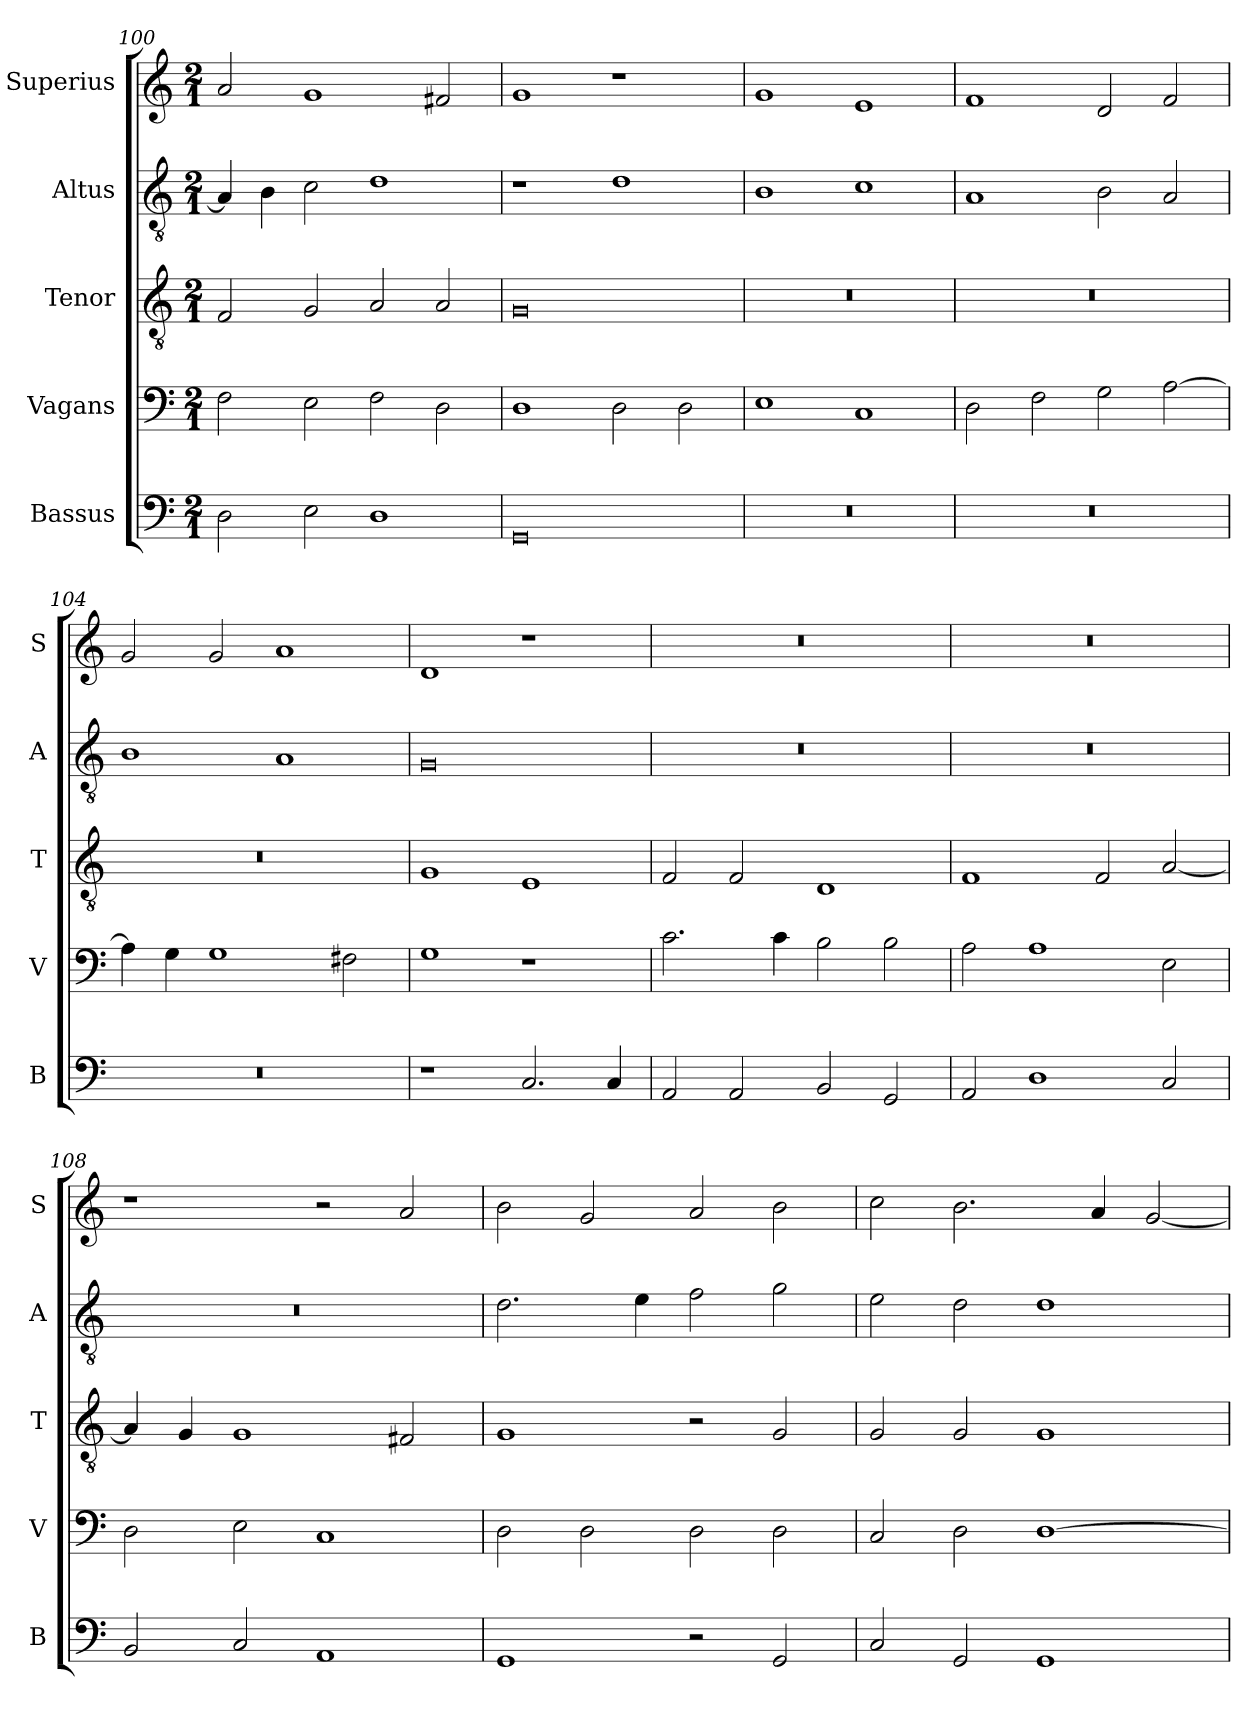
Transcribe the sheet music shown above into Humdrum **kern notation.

**kern	**kern	**kern	**kern	**kern
*part5	*part4	*part3	*part2	*part1
*staff5	*staff4	*staff3	*staff2	*staff1
*I"Bassus	*I"Vagans	*I"Tenor	*I"Altus	*I"Superius
*I'B	*I'V	*I'T	*I'A	*I'S
*clefF4	*clefF4	*clefGv2	*clefGv2	*clefG2
*k[]	*k[]	*k[]	*k[]	*k[]
*M2/1	*M2/1	*M2/1	*M2/1	*M2/1
=100	=100	=100	=100	=100
2D\	2F\	2F/	4A/]	2a/
.	.	.	4B\	.
2E\	2E\	2G/	2c\	1g
1D	2F\	2A/	1d	.
.	2D\	2A/	.	2f#X/
=101	=101	=101	=101	=101
0GG	1D	0G	1r	1g
.	2D\	.	1d	1r
.	2D\	.	.	.
=102	=102	=102	=102	=102
0r	1E	0r	1B	1g
.	1C	.	1c	1e
=103	=103	=103	=103	=103
0r	2D\	0r	1A	1f
.	2F\	.	.	.
.	2G\	.	2B\	2d/
.	[2A\	.	2A/	2f/
=104	=104	=104	=104	=104
0r	4A\]	0r	1B	2g/
.	4G\	.	.	.
.	1G	.	.	2g/
.	.	.	1A	1a
.	2F#X\	.	.	.
=105	=105	=105	=105	=105
1r	1G	1G	0G	1d
2.C/	1r	1E	.	1r
4C/	.	.	.	.
=106	=106	=106	=106	=106
2AA/	2.c\	2F/	0r	0r
2AA/	.	2F/	.	.
.	4c\	.	.	.
2BB/	2B\	1D	.	.
2GG/	2B\	.	.	.
=107	=107	=107	=107	=107
2AA/	2A\	1F	0r	0r
1D	1A	.	.	.
.	.	2F/	.	.
2C/	2E\	[2A/	.	.
=108	=108	=108	=108	=108
2BB/	2D\	4A/]	0r	1r
.	.	4G/	.	.
2C/	2E\	1G	.	.
1AA	1C	.	.	2r
.	.	2F#X/	.	2a/
=109	=109	=109	=109	=109
1GG	2D\	1G	2.d\	2b\
.	2D\	.	.	2g/
.	.	.	4e\	.
2r	2D\	2r	2f\	2a/
2GG/	2D\	2G/	2g\	2b\
=110	=110	=110	=110	=110
2C/	2C/	2G/	2e\	2cc\
2GG/	2D\	2G/	2d\	2.b\
1GG	[1D	1G	1d	.
.	.	.	.	4a/
.	.	.	.	[2g/
=	=	=	=	=
*-	*-	*-	*-	*-
